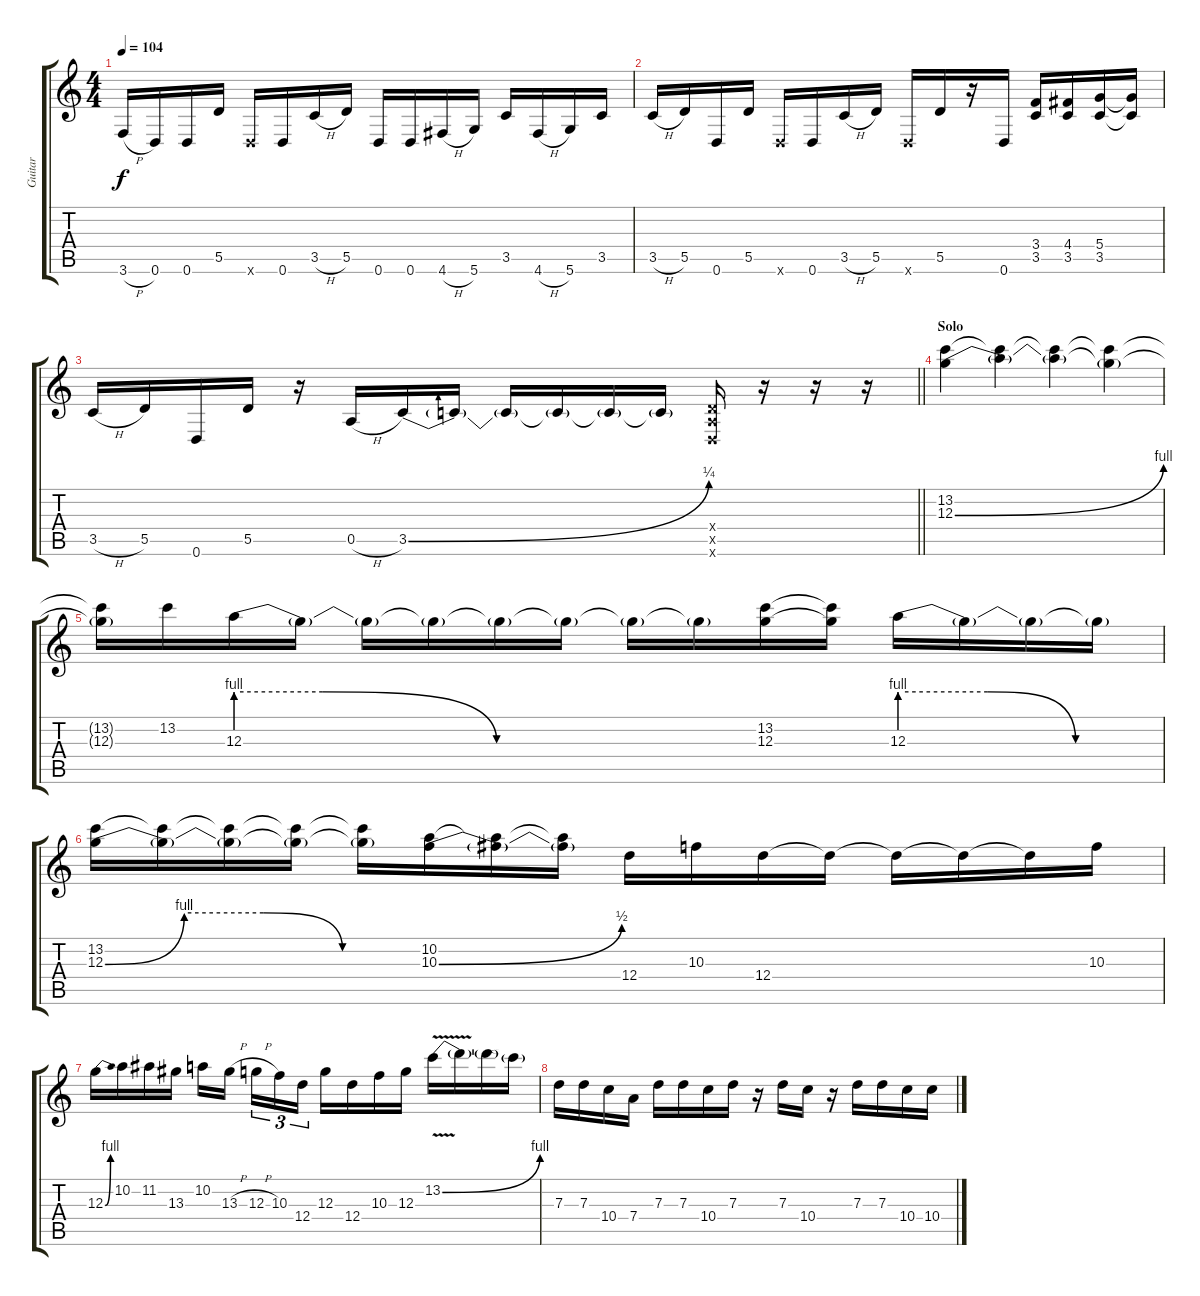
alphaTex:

\track ("Guitar" "Guitar") {instrument overdrivenguitar}
\staff {score tabs}
\tuning (E4 B3 G3 D3 A2 D2) {hide}
\ts (4 4)
\tempo 104
\clef g2
\ks c
3.6{h}.16{dy f} 0.6.16 0.6.16 5.5.16 0.6{x}.16 0.6.16 3.5{h}.16 5.5.16 0.6.16 0.6.16 4.6{h}.16 5.6.16 3.5.16 4.6{h}.16 5.6.16 3.5.16 |
3.5{h}.16 5.5.16 0.6.16 5.5.16 0.6{x}.16 0.6.16 3.5{h}.16 5.5.16 0.6{x}.16 5.5.16 r.16 0.6.16 (3.4 3.5).16 (4.4 3.5).16 (5.4 3.5).16 (5.4{t} 3.5{t}).16 |
\barLineRight lightlight
3.5{h}.16 5.5.16 0.6.16 5.5.16 r.16 0.5{h}.16 3.5{be (bend 0 0 60 1)}.16 3.5{t}.16 3.5{t}.16 3.5{t}.16 3.5{t}.16 3.5{t}.16 (0.4{x} 0.5{x} 0.6{x}).16 r.16 r.16 r.16 |
\section ("" "Solo")
(13.2 12.3{be (bend 0 0 60 4)}).4 (13.2{t} 12.3{t}).4 (13.2{t} 12.3{t}).4 (13.2{t} 12.3{t}).4 |
(13.2{t} 12.3{t}).16 13.2.16 12.3{be (custom 0 4 10 4 30 0 40 0 60 0)}.16 12.3{t}.16 12.3{t}.16 12.3{t}.16 12.3{t}.16 12.3{t}.16 12.3{t}.16 12.3{t}.16 (13.2 12.3).16 (13.2{t} 12.3{t}).16 12.3{be (custom 0 4 20 4 40 0 60 0)}.16 12.3{t}.16 12.3{t}.16 12.3{t}.16 |
(13.2 12.3{be (custom 0 0 15 4 30 4 45 0 60 0)}).16 (13.2{t} 12.3{t}).16 (13.2{t} 12.3{t}).16 (13.2{t} 12.3{t}).16 (13.2{t} 12.3{t}).16 (10.2 10.3{be (bend 0 0 60 2)}).16 (10.2{t} 10.3{t}).16 (10.2{t} 10.3{t}).16 12.4.16 10.3.16 12.4.16 12.4{t}.16 12.4{t}.16 12.4{t}.16 12.4{t}.16 10.3.16 |
12.3{be (bend 0 0 60 4)}.16 10.2.16 11.2.16 13.3.16 10.2.16 13.3{h}.16{beam splitsecondary} 12.3{h}.16{tu (3 2)} 10.3.16{tu (3 2)} 12.4.16{tu (3 2)} 12.3.16 12.4.16 10.3.16 12.3.16 13.2{be (bend 0 0 60 4) v}.16 13.2{t}.16 13.2{t}.16 13.2{t}.16 |
7.3.16 7.3.16 10.4.16 7.4.16 7.3.16 7.3.16 10.4.16 7.3.16 r.16 7.3.16 10.4.16 r.16 7.3.16 7.3.16 10.4.16 10.4.16
